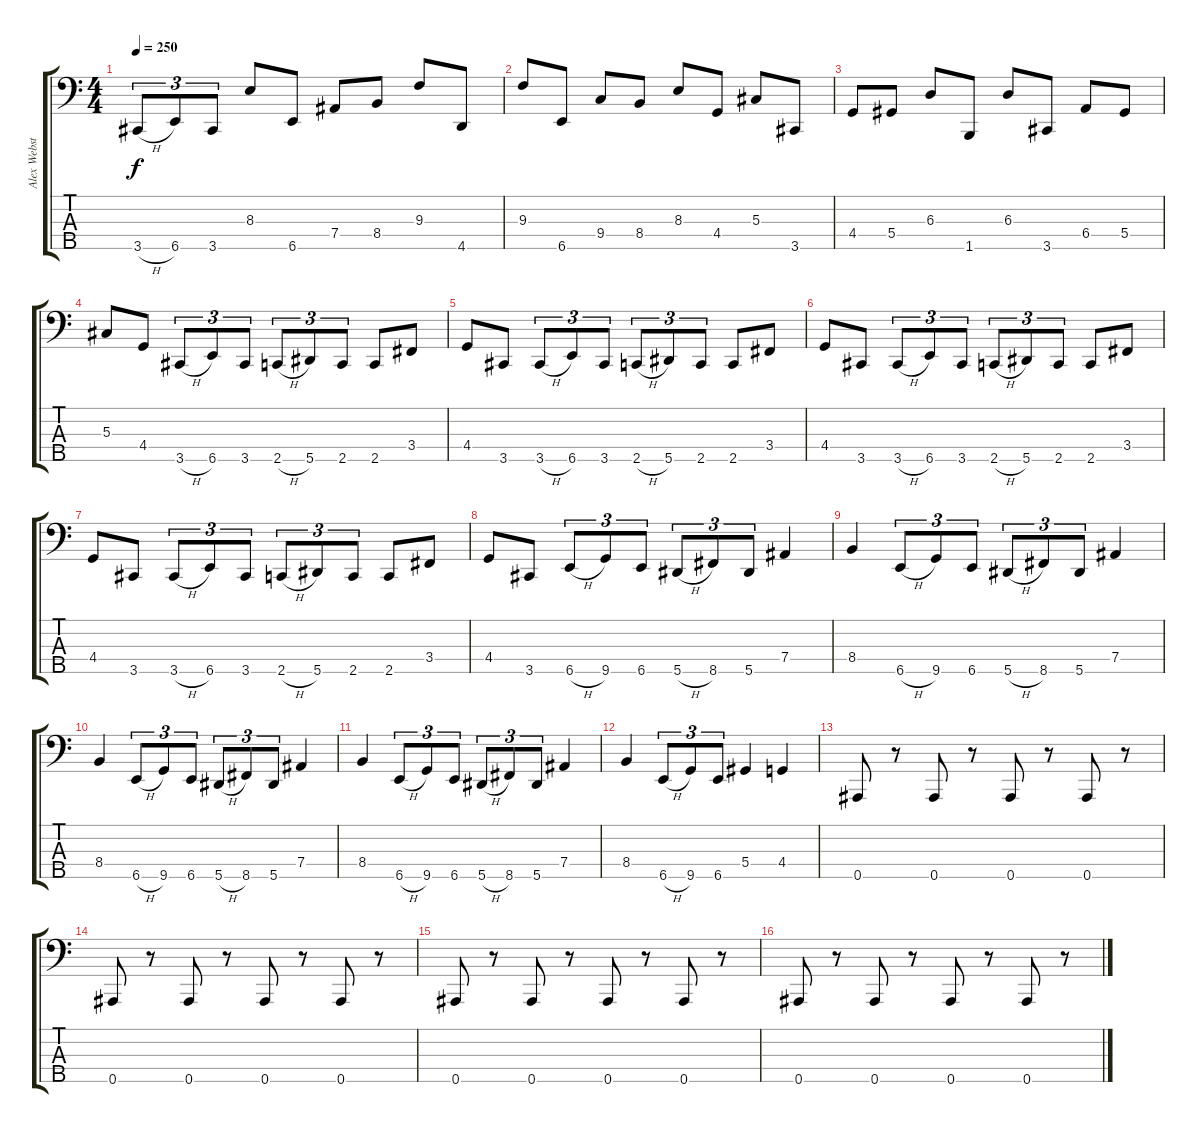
\track ("Alex Webster" "Alex Webst") {instrument electricbassfinger}
\staff {score tabs}
\tuning (Gb2 Db2 Ab1 Eb1 Bb0) {hide}
\ts (4 4)
\tempo 250
\clef f4
\ks c
3.5{h}.8{tu (3 2) dy f} 6.5.8{tu (3 2)} 3.5.8{tu (3 2)} 8.3.8 6.5.8 7.4.8 8.4.8 9.3.8 4.5.8 |
9.3.8 6.5.8 9.4.8 8.4.8 8.3.8 4.4.8 5.3.8 3.5.8 |
4.4.8 5.4.8 6.3.8 1.5.8 6.3.8 3.5.8 6.4.8 5.4.8 |
5.3.8 4.4.8 3.5{h}.8{tu (3 2)} 6.5.8{tu (3 2)} 3.5.8{tu (3 2)} 2.5{h}.8{tu (3 2)} 5.5.8{tu (3 2)} 2.5.8{tu (3 2)} 2.5.8 3.4.8 |
4.4.8 3.5.8 3.5{h}.8{tu (3 2)} 6.5.8{tu (3 2)} 3.5.8{tu (3 2)} 2.5{h}.8{tu (3 2)} 5.5.8{tu (3 2)} 2.5.8{tu (3 2)} 2.5.8 3.4.8 |
4.4.8 3.5.8 3.5{h}.8{tu (3 2)} 6.5.8{tu (3 2)} 3.5.8{tu (3 2)} 2.5{h}.8{tu (3 2)} 5.5.8{tu (3 2)} 2.5.8{tu (3 2)} 2.5.8 3.4.8 |
4.4.8 3.5.8 3.5{h}.8{tu (3 2)} 6.5.8{tu (3 2)} 3.5.8{tu (3 2)} 2.5{h}.8{tu (3 2)} 5.5.8{tu (3 2)} 2.5.8{tu (3 2)} 2.5.8 3.4.8 |
4.4.8 3.5.8 6.5{h}.8{tu (3 2)} 9.5.8{tu (3 2)} 6.5.8{tu (3 2)} 5.5{h}.8{tu (3 2)} 8.5.8{tu (3 2)} 5.5.8{tu (3 2)} 7.4.4 |
8.4.4 6.5{h}.8{tu (3 2)} 9.5.8{tu (3 2)} 6.5.8{tu (3 2)} 5.5{h}.8{tu (3 2)} 8.5.8{tu (3 2)} 5.5.8{tu (3 2)} 7.4.4 |
8.4.4 6.5{h}.8{tu (3 2)} 9.5.8{tu (3 2)} 6.5.8{tu (3 2)} 5.5{h}.8{tu (3 2)} 8.5.8{tu (3 2)} 5.5.8{tu (3 2)} 7.4.4 |
8.4.4 6.5{h}.8{tu (3 2)} 9.5.8{tu (3 2)} 6.5.8{tu (3 2)} 5.5{h}.8{tu (3 2)} 8.5.8{tu (3 2)} 5.5.8{tu (3 2)} 7.4.4 |
8.4.4 6.5{h}.8{tu (3 2)} 9.5.8{tu (3 2)} 6.5.8{tu (3 2)} 5.4.4 4.4.4 |
0.5.8 r.8 0.5.8 r.8 0.5.8 r.8 0.5.8 r.8 |
0.5.8 r.8 0.5.8 r.8 0.5.8 r.8 0.5.8 r.8 |
0.5.8 r.8 0.5.8 r.8 0.5.8 r.8 0.5.8 r.8 |
0.5.8 r.8 0.5.8 r.8 0.5.8 r.8 0.5.8 r.8
